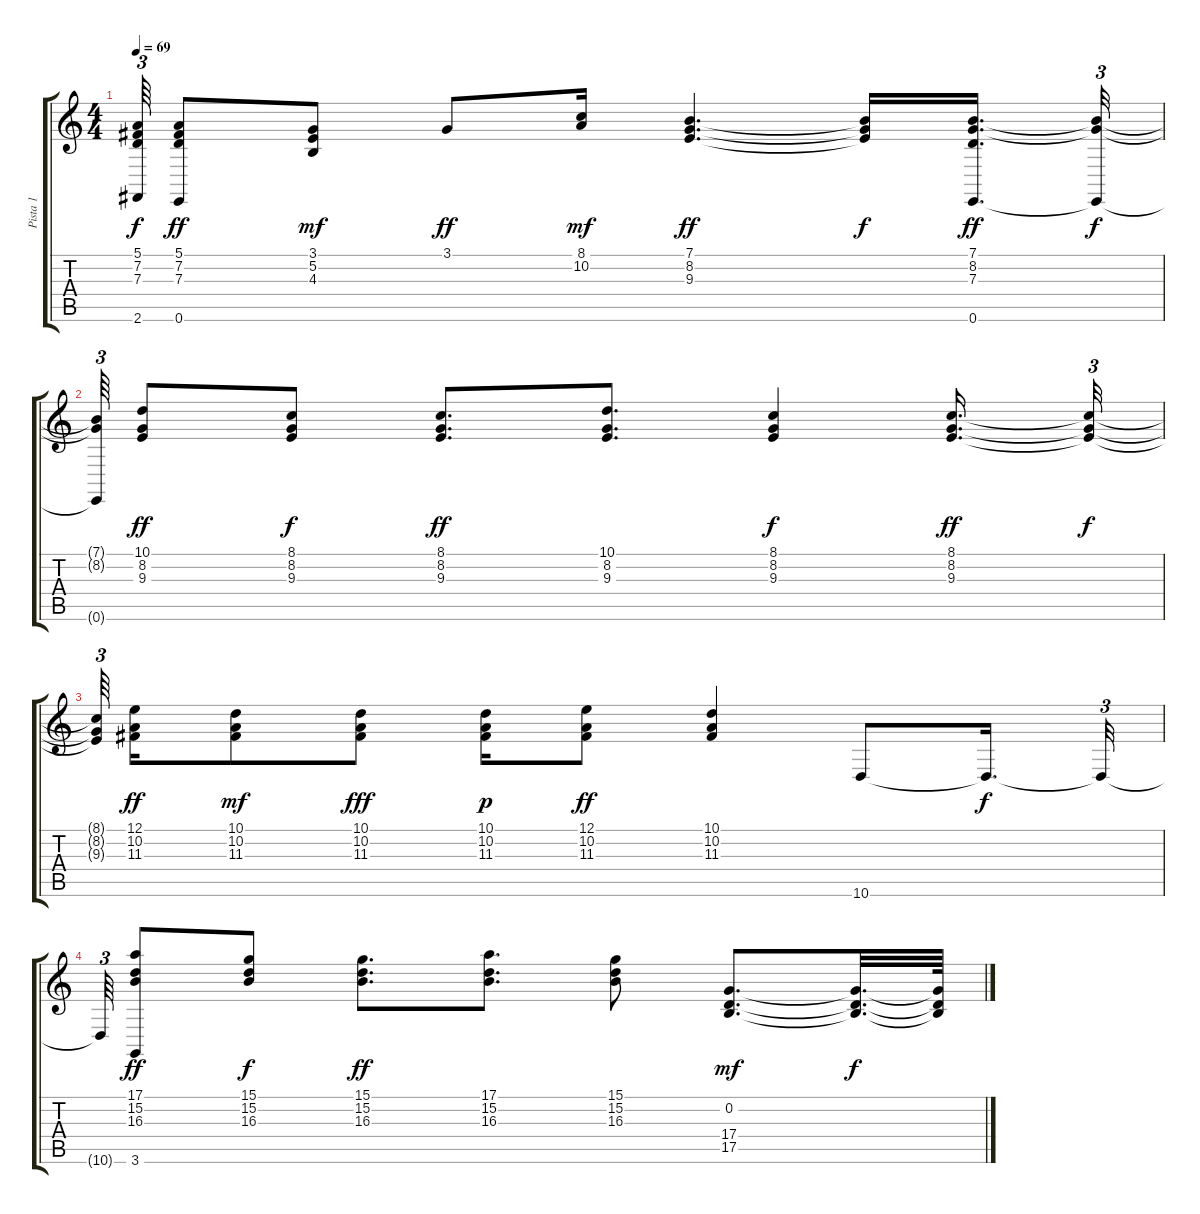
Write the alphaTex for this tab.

\track ("Pista 1" "Pista 1") {instrument acousticgrandpiano}
\staff {score tabs}
\tuning (E4 B3 G3 D3 A2 E2) {hide}
\ts (4 4)
\tempo 69
\clef g2
\ks c
(5.1{t} 7.2{t} 7.3{t} 2.6{t}).64{tu (3 2) dy f} (5.1 7.2 7.3 0.6).8{dy ff} (3.1 5.2 4.3).8{dy mf} 3.1.8{dy ff} (8.1 10.2).16{dy mf} (7.1 8.2 9.3).4{d dy ff} (7.1{t} 8.2{t} 9.3{t}).16{dy f} (7.1 8.2 7.3 0.6).16{d dy ff beam splitsecondary} (7.1{t} 8.2{t} 0.6{t}).32{tu (3 2) dy f} |
(7.1{t} 8.2{t} 0.6{t}).64{tu (3 2)} (10.1 8.2 9.3).8{dy ff} (8.1 8.2 9.3).8{dy f} (8.1 8.2 9.3).8{d dy ff} (10.1 8.2 9.3).8{d} (8.1 8.2 9.3).4{dy f} (8.1 8.2 9.3).16{d dy ff} (8.1{t} 8.2{t} 9.3{t}).32{tu (3 2) dy f} |
(8.1{t} 8.2{t} 9.3{t}).64{tu (3 2) beam splitsecondary} (12.1 10.2 11.3).16{dy ff} (10.1 10.2 11.3).8{dy mf} (10.1 10.2 11.3).8{dy fff} (10.1 10.2 11.3).16{dy p} (12.1 10.2 11.3).8{dy ff} (10.1 10.2 11.3).4 10.6.8 10.6{t}.16{d dy f} 10.6{t}.32{tu (3 2)} |
10.6{t}.64{tu (3 2)} (17.1 15.2 16.3 3.6).8{dy ff} (15.1 15.2 16.3).8{dy f} (15.1 15.2 16.3).8{d dy ff} (17.1 15.2 16.3).8{d} (15.1 15.2 16.3).8 (0.2 17.4 17.5).8{d dy mf} (0.2{t} 17.4{t} 17.5{t}).32{d dy f} (0.2{t} 17.4{t} 17.5{t}).64
